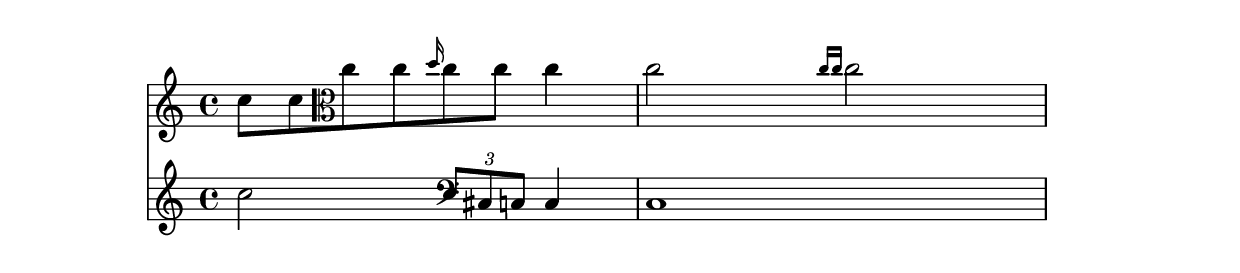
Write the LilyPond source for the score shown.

%% DO NOT EDIT this file manually; it is automatically
%% generated from LSR http://lsr.dsi.unimi.it
%% Make any changes in LSR itself, or in Documentation/snippets/new/ ,
%% and then run scripts/auxiliar/makelsr.py
%%
%% This file is in the public domain.
\version "2.17.28"

\header {
  lsrtags = "spacing, tweaks-and-overrides"

  texidoc = "
If @code{strict-note-spacing} is set spacing of notes is not influenced
by bars or clefs within a system. Rather, they are placed just before
the note that occurs at the same time. This may cause collisions.

"
  doctitle = "Proportional strict notespacing"
} % begin verbatim


\relative c'' <<
  \override Score.SpacingSpanner.strict-note-spacing = ##t
  \set Score.proportionalNotationDuration = #(ly:make-moment 1/16)
  \new Staff {
    c8[ c \clef alto c c \grace { d16 } c8 c] c4
    c2 \grace { c16 c16 } c2
  }
  \new Staff {
    c2 \tuplet 3/2 { c8 \clef bass cis,, c } c4
    c1
  }
>>
